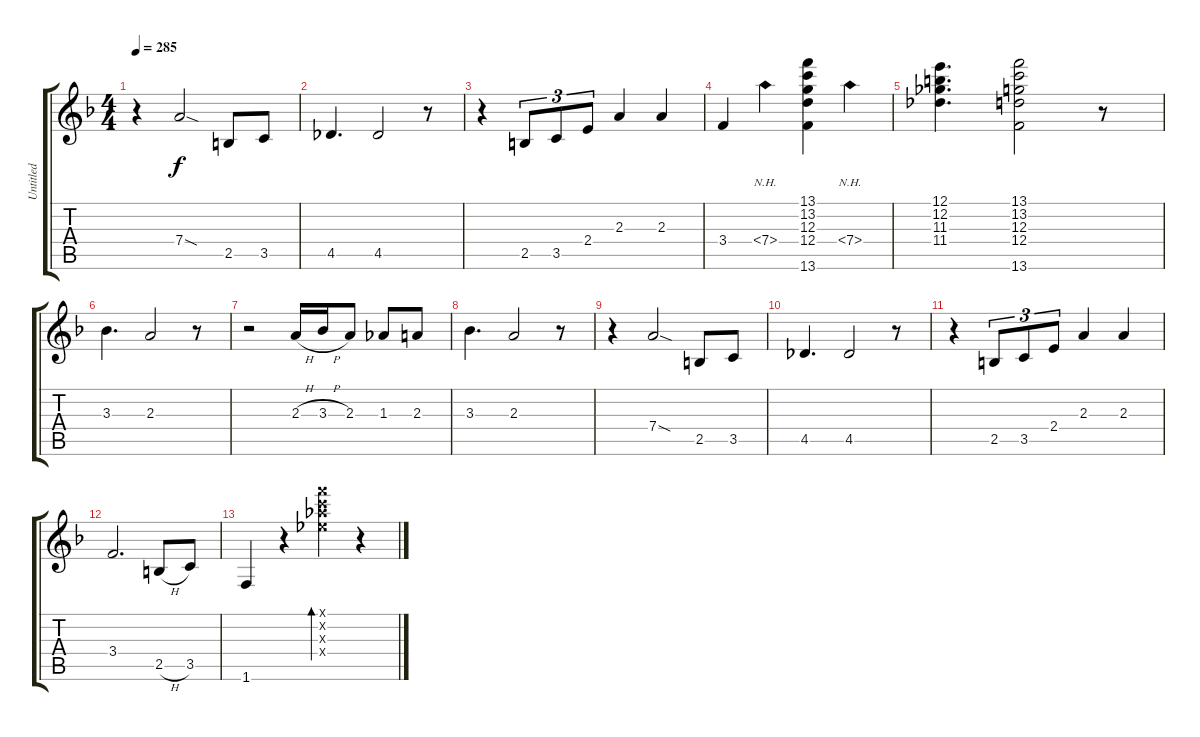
\track ("Untitled" "Untitled") {instrument acousticguitarsteel}
\staff {score tabs}
\tuning (E4 B3 G3 D3 A2 E2) {hide}
\ts (4 4)
\tempo 285
\clef g2
\ks f
r.4{dy f} 7.4{sod}.2 2.5.8 3.5.8 |
4.5.4{d} 4.5.2 r.8 |
r.4 2.5.8{tu (3 2)} 3.5.8{tu (3 2)} 2.4.8{tu (3 2)} 2.3.4 2.3.4 |
3.4.4 7.4{nh}.4 (13.1 13.2 12.3 12.4 13.6).4 7.4{nh}.4 |
(12.1 12.2 11.3 11.4).4{d} (13.1 13.2 12.3 12.4 13.6).2 r.8 |
3.3.4{d} 2.3.2 r.8 |
r.2 2.3{h}.16 3.3{h}.16 2.3.8 1.3.8 2.3.8 |
3.3.4{d} 2.3.2 r.8 |
r.4 7.4{sod}.2 2.5.8 3.5.8 |
4.5.4{d} 4.5.2 r.8 |
r.4 2.5.8{tu (3 2)} 3.5.8{tu (3 2)} 2.4.8{tu (3 2)} 2.3.4 2.3.4 |
3.4.2{d} 2.5{h}.8 3.5.8 |
1.6.4 r.4 (13.1{x} 13.2{x} 13.3{x} 13.4{x}).4{bd 30} r.4
